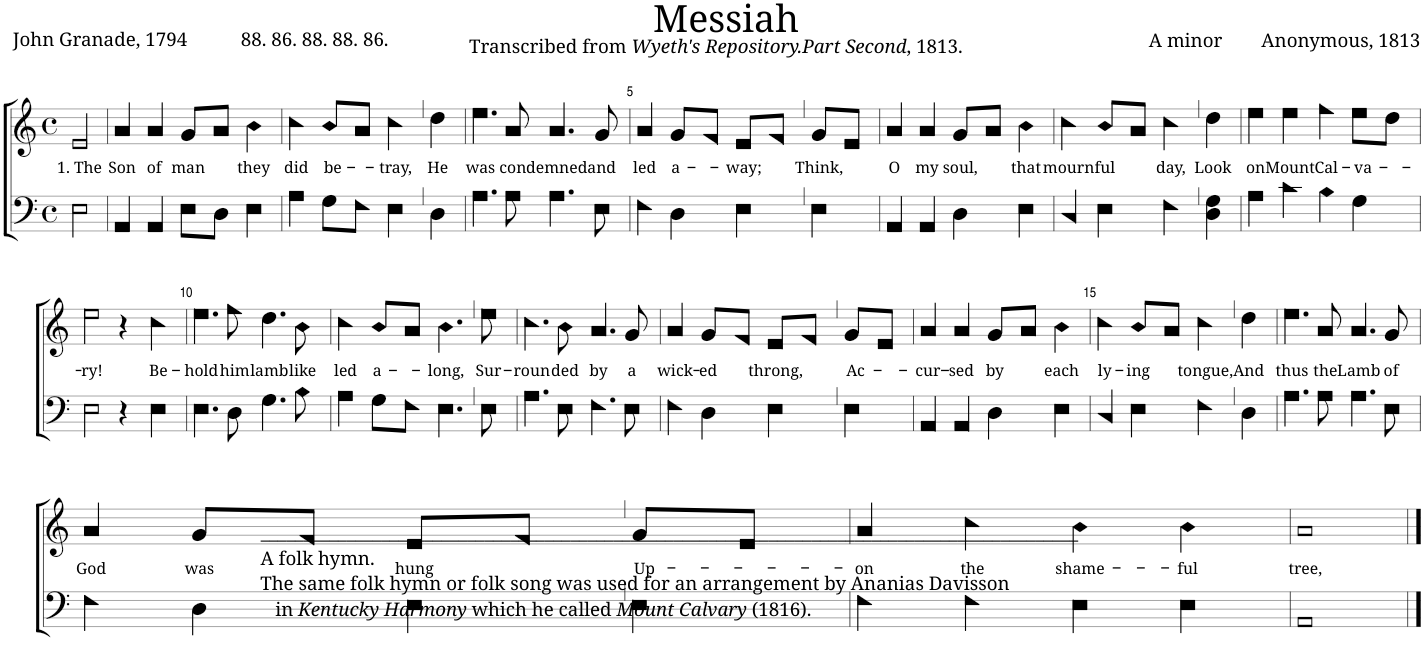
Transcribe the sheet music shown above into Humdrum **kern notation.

**kern	**kern	**text	**kern	**kern
*part4	*part3	*part3	*part2	*part1
*staff4	*staff3	*staff3	*staff2	*staff1
*I"Bass	*I"Tenor	*	*I"C.	*I"Tr.
*	*	*	*I'C.	*I'Tr.
*clefF4	*clefG2	*	*clefG2	*clefG2
*k[]	*k[]	*	*k[]	*k[]
*M4/4	*M4/4	*	*M4/4	*M4/4
*met(c)	*met(c)	*	*met(c)	*met(c)
=1	=1	=1	=1	=1
!	!	!LO:LY:b	!	!
2E!\	2e!/	1. The	2r	2r
=2	=2	=2	=2	=2
!	!	!LO:LY:b	!	!
4AA!/	4a!/	Son	1r	1r
!	!	!LO:LY:b	!	!
4AA!/	4a!/	of	.	.
!	!	!LO:LY:b	!	!
8E!\L	8g!/L	man	.	.
8D!\J	8a!/J	.	.	.
!	!	!LO:LY:b	!	!
4E!\	4b!\	they	.	.
=3	=3	=3	=3	=3
!	!	!LO:LY:b	!	!
4A!\	4cc!\	did	1r	1r
!	!	!LO:LY:b	!	!
8G!\L	8b!/L	be-	.	.
8F!\J	8a!/J	.	.	.
!	!	!LO:LY:b	!	!
4E!\	4cc!\	-tray,	.	.
!	!	!LO:LY:b	!	!
4D!\	4dd!\	He	.	.
=4	=4	=4	=4	=4
!	!	!LO:LY:b	!	!
4.A!\	4.ee!\	was	1r	1r
!	!	!LO:LY:b	!	!
8A!\	8a!/	con-	.	.
!	!	!LO:LY:b	!	!
4.A!\	4.a!/	-demned	.	.
!	!	!LO:LY:b	!	!
8E!\	8g!/	and	.	.
=5	=5	=5	=5	=5
!	!	!LO:LY:b	!	!
4F!\	4a!/	led	1r	1r
!	!	!LO:LY:b	!	!
4D!\	8g!/L	a-	.	.
.	8f!/J	.	.	.
!	!	!LO:LY:b	!	!
4E!\	8e!/L	-way;	.	.
.	8f!/J	.	.	.
!	!	!LO:LY:b	!	!
4E!\	8g!/L	Think,	.	.
.	8e!/J	.	.	.
=6	=6	=6	=6	=6
!	!	!LO:LY:b	!	!
4AA!/	4a!/	O	1r	1r
!	!	!LO:LY:b	!	!
4AA!/	4a!/	my	.	.
!	!	!LO:LY:b	!	!
4D!\	8g!/L	soul,	.	.
.	8a!/J	.	.	.
!	!	!LO:LY:b	!	!
4E!\	4b!\	that	.	.
=7	=7	=7	=7	=7
!	!	!LO:LY:b	!	!
4C!/	4cc!\	mourn-	1r	1r
!	!	!LO:LY:b	!	!
4E!\	8b!/L	-ful	.	.
.	8a!/J	.	.	.
!	!	!LO:LY:b	!	!
4F!\	4cc!\	day,	.	.
!	!	!LO:LY:b	!	!
4D!\ 4G!\	4dd!\	Look	.	.
=8	=8	=8	=8	=8
!	!	!LO:LY:b	!	!
4A!\	4ee!\	on	1r	1r
!	!	!LO:LY:b	!	!
4c!\	4ee!\	Mount	.	.
!	!	!LO:LY:b	!	!
4B!\	4ff!\	Cal-	.	.
!	!	!LO:LY:b	!	!
4G!\	8ee!\L	-va-	.	.
.	8dd!\J	.	.	.
!!LO:LB:g=z
=9	=9	=9	=9	=9
!	!	!LO:LY:b	!	!
2E!\	2ee!\	-ry!	1r	1r
4r	4r	.	.	.
!	!	!LO:LY:b	!	!
4E!\	4cc!\	Be-	.	.
=10	=10	=10	=10	=10
!	!	!LO:LY:b	!	!
4.E!\	4.ee!\	-hold	1r	1r
!	!	!LO:LY:b	!	!
8D!\	8ff!\	him	.	.
!	!	!LO:LY:b	!	!
4.G!\	4.dd!\	lamb-	.	.
!	!	!LO:LY:b	!	!
8B!\	8b!\	-like	.	.
=11	=11	=11	=11	=11
!LO:TX:b:t=_______________________________________________________________________________________________	!	!	!	!
!LO:TX:b:t=A folk hymn.	!	!	!	!
!LO:TX:b:t=The same folk hymn or folk song was used for an arrangement by Ananias Davisson	!	!	!	!
!LO:TX:b:t=in	!	!	!	!
!LO:TX:b:i:t=Kentucky Harmony	!	!	!	!
!LO:TX:b:t=which he called	!	!	!	!
!LO:TX:b:i:t=Mount Calvary	!	!	!	!
!LO:TX:b:t=(1816).	!	!	!	!
!	!	!LO:LY:b	!	!
4A!\	4cc!\	led	1r	1r
!	!	!LO:LY:b	!	!
8G!\L	8b!/L	a-	.	.
8F!\J	8a!/J	.	.	.
!	!	!LO:LY:b	!	!
4.E!\	4.b!\	-long,	.	.
!	!	!LO:LY:b	!	!
8E!\	8ee!\	Sur-	.	.
=12	=12	=12	=12	=12
!	!	!LO:LY:b	!	!
4.A!\	4.cc!\	-roun-	1r	1r
!	!	!LO:LY:b	!	!
8E!\	8b!\	-ded	.	.
!	!	!LO:LY:b	!	!
4.F!\	4.a!/	by	.	.
!	!	!LO:LY:b	!	!
8E!\	8g!/	a	.	.
=13	=13	=13	=13	=13
!	!	!LO:LY:b	!	!
4F!\	4a!/	wick-	1r	1r
!	!	!LO:LY:b	!	!
4D!\	8g!/L	-ed	.	.
.	8f!/J	.	.	.
!	!	!LO:LY:b	!	!
4E!\	8e!/L	throng,	.	.
.	8f!/J	.	.	.
!	!	!LO:LY:b	!	!
4E!\	8g!/L	Ac-	.	.
.	8e!/J	.	.	.
=14	=14	=14	=14	=14
!	!	!LO:LY:b	!	!
4AA!/	4a!/	-cur-	1r	1r
!	!	!LO:LY:b	!	!
4AA!/	4a!/	-sed	.	.
!	!	!LO:LY:b	!	!
4D!\	8g!/L	by	.	.
.	8a!/J	.	.	.
!	!	!LO:LY:b	!	!
4E!\	4b!\	each	.	.
=15	=15	=15	=15	=15
!	!	!LO:LY:b	!	!
4C!/	4cc!\	ly-	1r	1r
!	!	!LO:LY:b	!	!
4E!\	8b!/L	-ing	.	.
.	8a!/J	.	.	.
!	!	!LO:LY:b	!	!
4F!\	4cc!\	tongue,	.	.
!	!	!LO:LY:b	!	!
4D!\	4dd!\	And	.	.
=16	=16	=16	=16	=16
!	!	!LO:LY:b	!	!
4.A!\	4.ee!\	thus	1r	1r
!	!	!LO:LY:b	!	!
8A!\	8a!/	the	.	.
!	!	!LO:LY:b	!	!
4.A!\	4.a!/	Lamb	.	.
!	!	!LO:LY:b	!	!
8E!\	8g!/	of	.	.
!!LO:LB:g=z
=17	=17	=17	=17	=17
!	!	!LO:LY:b	!	!
4F!\	4a!/	God	1r	1r
!	!	!LO:LY:b	!	!
4D!\	8g!/L	was	.	.
.	8f!/J	.	.	.
!	!	!LO:LY:b	!	!
4E!\	8e!/L	hung	.	.
.	8f!/J	.	.	.
!	!	!LO:LY:b	!	!
4E!\	8g!/L	Up-	.	.
.	8e!/J	.	.	.
=18	=18	=18	=18	=18
!	!	!LO:LY:b	!	!
4F!\	4a!/	-on	1r	1r
!	!	!LO:LY:b	!	!
4F!\	4cc!\	the	.	.
!	!	!LO:LY:b	!	!
4E!\	4b!\	shame-	.	.
!	!	!LO:LY:b	!	!
4E!\	4b!\	-ful	.	.
=19	=19	=19	=19	=19
!	!	!LO:LY:b	!	!
1AA!	1a!	tree,	1r	1r
==	==	==	==	==
*-	*-	*-	*-	*-
